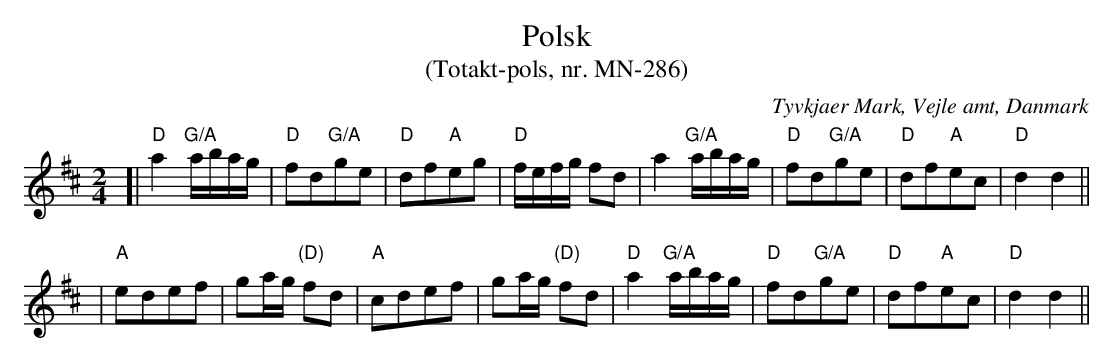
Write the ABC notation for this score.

X:1
T:Polsk
T:(Totakt-pols, nr. MN-286)
O:Tyvkjaer Mark, Vejle amt, Danmark
M:2/4
L:1/8
K:D
[| "D"a2 "G/A"a/b/a/g/ | "D"fd"G/A"ge | "D"df"A"eg | "D"f/e/f/g/ fd | a2 "G/A"a/b/a/g/ | "D"fd"G/A"ge | "D"df"A"ec | "D"d2 d2 ||
| "A"edef | ga/g/ "(D)"fd | "A"cdef | ga/g/ "(D)"fd | "D"a2 "G/A"a/b/a/g/ | "D"fd"G/A"ge | "D"df"A"ec | "D"d2 d2 ||
